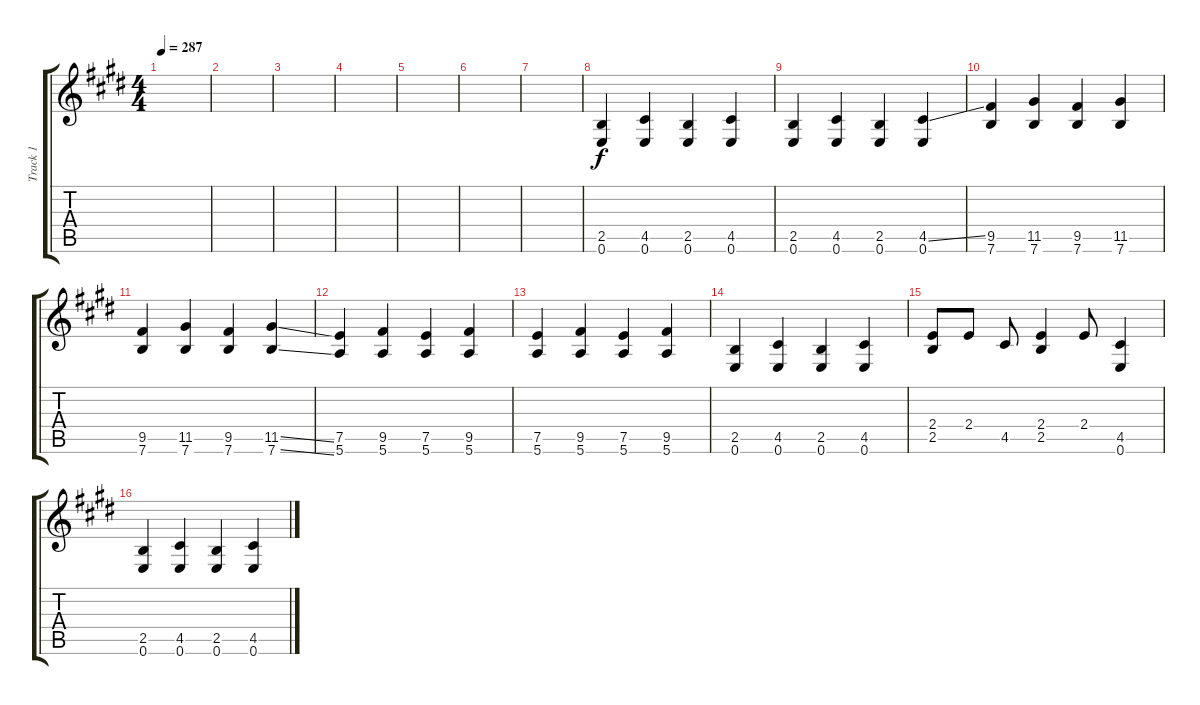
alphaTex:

\track ("Track 1" "Track 1") {instrument distortionguitar}
\staff {score tabs}
\tuning (E4 B3 G3 D3 A2 E2) {hide}
\ts (4 4)
\tempo 287
\clef g2
\ks c#minor
|
|
|
|
|
|
|
(2.5 0.6).4 (4.5 0.6).4 (2.5 0.6).4 (4.5 0.6).4 |
(2.5 0.6).4 (4.5 0.6).4 (2.5 0.6).4 (4.5{ss} 0.6).4 |
(9.5 7.6).4 (11.5 7.6).4 (9.5 7.6).4 (11.5 7.6).4 |
(9.5 7.6).4 (11.5 7.6).4 (9.5 7.6).4 (11.5{ss} 7.6{ss}).4 |
(7.5 5.6).4 (9.5 5.6).4 (7.5 5.6).4 (9.5 5.6).4 |
(7.5 5.6).4 (9.5 5.6).4 (7.5 5.6).4 (9.5 5.6).4 |
(2.5 0.6).4 (4.5 0.6).4 (2.5 0.6).4 (4.5 0.6).4 |
(2.4 2.5).8 2.4.8 4.5.8 (2.4 2.5).4 2.4.8 (4.5 0.6).4 |
(2.5 0.6).4 (4.5 0.6).4 (2.5 0.6).4 (4.5 0.6).4
